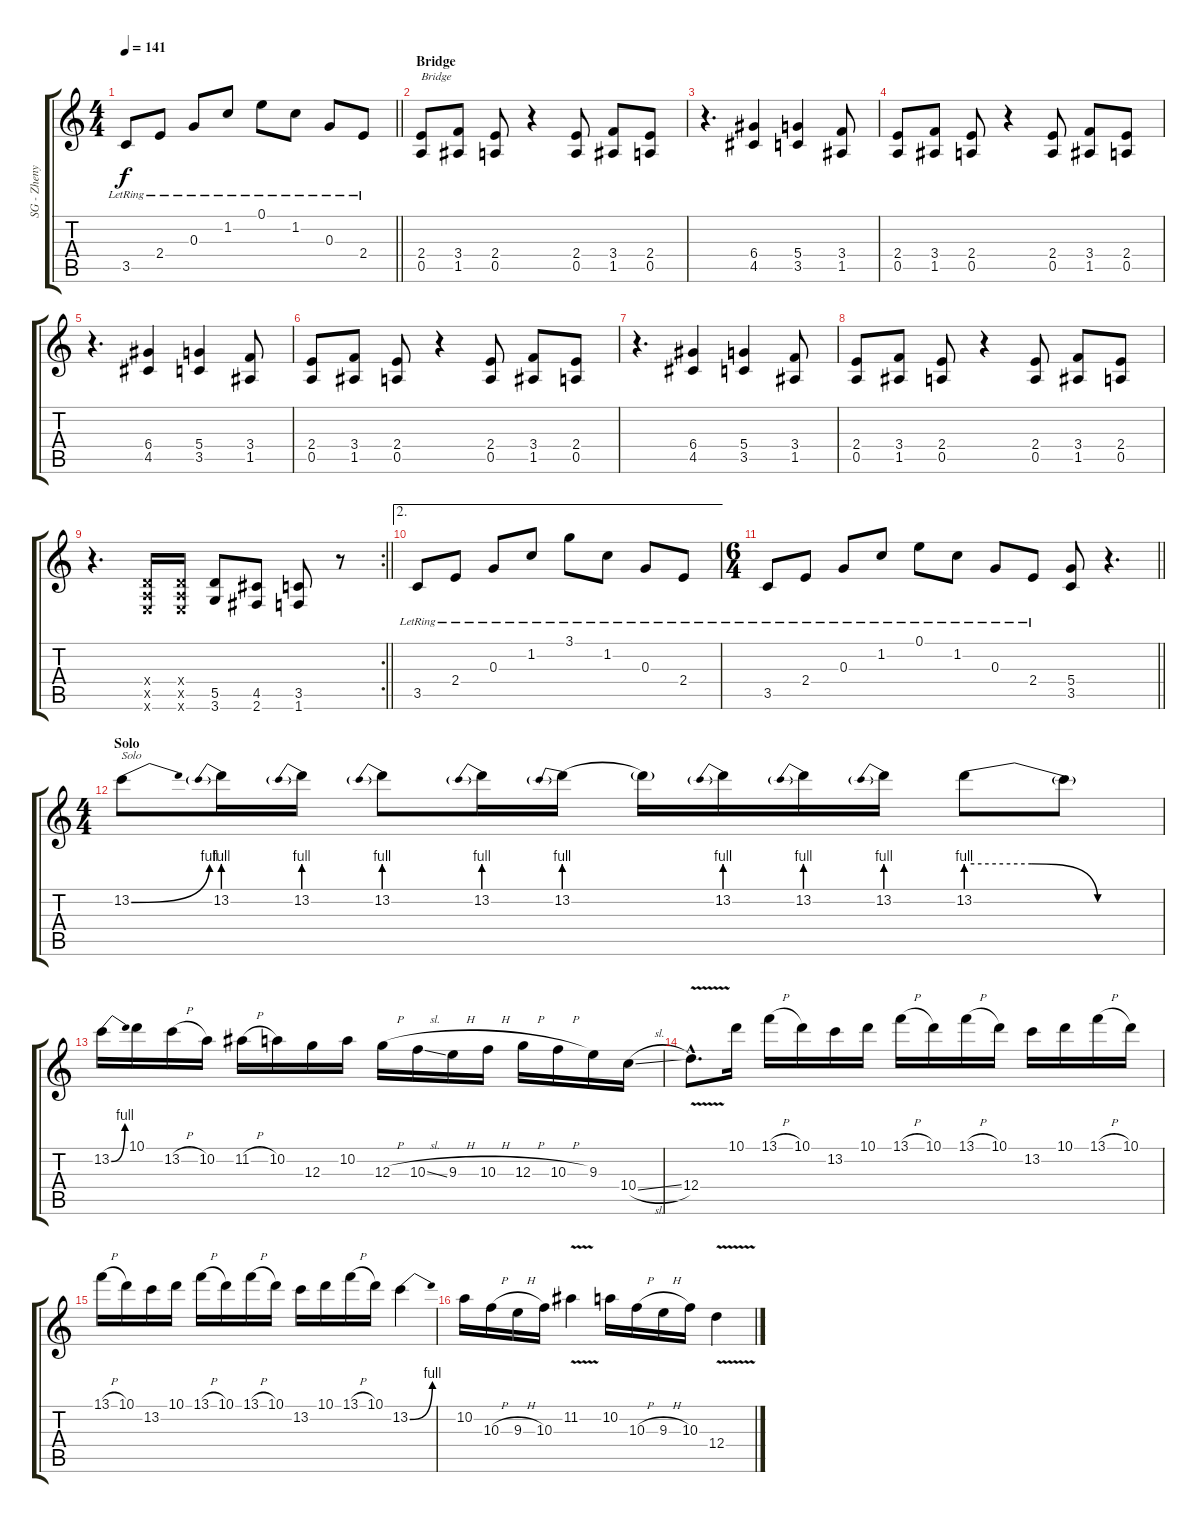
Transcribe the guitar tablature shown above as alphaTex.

\track ("SG - Zhenya" "SG - Zheny") {instrument overdrivenguitar}
\staff {score tabs}
\tuning (E4 B3 G3 D3 A2 E2) {hide}
\ts (4 4)
\tempo 141
\clef g2
\barLineRight lightlight
\ks c
3.5{lr}.8{dy f} 2.4{lr}.8 0.3{lr}.8 1.2{lr}.8 0.1{lr}.8 1.2{lr}.8 0.3{lr}.8 2.4{lr}.8 |
\section ("" "Bridge")
(2.4 0.5).8{txt "Bridge" instrument overdrivenguitar} (3.4 1.5).8 (2.4 0.5).8 r.4 (2.4 0.5).8 (3.4 1.5).8 (2.4 0.5).8 |
r.4{d} (6.4 4.5).4 (5.4 3.5).4 (3.4 1.5).8 |
(2.4 0.5).8 (3.4 1.5).8 (2.4 0.5).8 r.4 (2.4 0.5).8 (3.4 1.5).8 (2.4 0.5).8 |
r.4{d} (6.4 4.5).4 (5.4 3.5).4 (3.4 1.5).8 |
(2.4 0.5).8 (3.4 1.5).8 (2.4 0.5).8 r.4 (2.4 0.5).8 (3.4 1.5).8 (2.4 0.5).8 |
r.4{d} (6.4 4.5).4 (5.4 3.5).4 (3.4 1.5).8 |
(2.4 0.5).8 (3.4 1.5).8 (2.4 0.5).8 r.4 (2.4 0.5).8 (3.4 1.5).8 (2.4 0.5).8 |
\rc 2
\barLineRight lightlight
r.4{d} (0.4{x} 0.5{x} 0.6{x}).16 (0.4{x} 0.5{x} 0.6{x}).16 (5.5 3.6).8 (4.5 2.6).8 (3.5 1.6).8 r.8 |
\ae 2
3.5{lr}.8 2.4{lr}.8 0.3{lr}.8 1.2{lr}.8 3.1{lr}.8 1.2{lr}.8 0.3{lr}.8 2.4{lr}.8 |
\ts (6 4)
\barLineRight lightlight
3.5{lr}.8 2.4{lr}.8 0.3{lr}.8 1.2{lr}.8 0.1{lr}.8 1.2{lr}.8 0.3{lr}.8 2.4{lr}.8 (5.4 3.5).8{instrument overdrivenguitar} r.4{d} |
\ts (4 4)
\section ("" "Solo")
13.2{be (bend 0 0 60 4)}.8{txt "Solo" volume 15 instrument overdrivenguitar} 13.2{be (prebend 0 4 60 4)}.16 13.2{be (prebend 0 4 60 4)}.16 13.2{be (prebend 0 4 60 4)}.8 13.2{be (prebend 0 4 60 4)}.16 13.2{be (prebend 0 4 60 4)}.16 13.2{t}.16 13.2{be (prebend 0 4 60 4)}.16 13.2{be (prebend 0 4 60 4)}.16 13.2{be (prebend 0 4 60 4)}.16 13.2{be (custom 0 4 20 4 40 0 60 0)}.8 13.2{t}.8 |
13.2{be (bend 0 0 60 4)}.16 10.1.16 13.2{h}.16 10.2.16 11.2{h}.16 10.2.16 12.3.16 10.2.16 12.3{h}.16 10.3{sl}.16 9.3{h}.16 10.3{h}.16 12.3{h}.16 10.3{h}.16 9.3.16 10.4{sl}.16 |
12.4{v hac}.8{d} 10.1.16 13.1{h}.16 10.1.16 13.2.16 10.1.16 13.1{h}.16 10.1.16 13.1{h}.16 10.1.16 13.2.16 10.1.16 13.1{h}.16 10.1.16 |
13.1{h}.16 10.1.16 13.2.16 10.1.16 13.1{h}.16 10.1.16 13.1{h}.16 10.1.16 13.2.16 10.1.16 13.1{h}.16 10.1.16 13.2{be (bend 0 0 60 4)}.4 |
10.2.16 10.3{h}.16 9.3{h}.16 10.3.16 11.2{v}.4 10.2.16 10.3{h}.16 9.3{h}.16 10.3.16 12.4{v}.4
